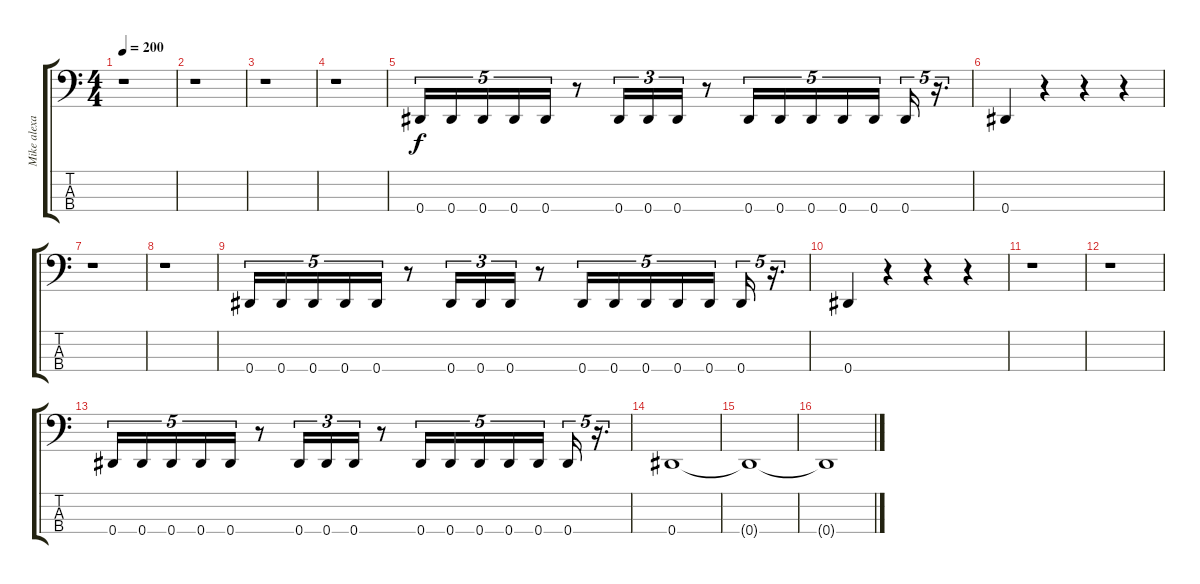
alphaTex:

\track ("Mike alexander" "Mike alexa") {instrument distortionguitar}
\staff {score tabs}
\tuning (Gb2 Db2 Ab1 Eb1) {hide}
\ts (4 4)
\tempo 200
\clef f4
\ks c
r.1{dy f instrument distortionguitar} |
r.1 |
r.1 |
r.1 |
0.4.16{tu (5 4)} 0.4.16{tu (5 4)} 0.4.16{tu (5 4)} 0.4.16{tu (5 4)} 0.4.16{tu (5 4)} r.8 0.4.16{tu (3 2)} 0.4.16{tu (3 2)} 0.4.16{tu (3 2)} r.8 0.4.16{tu (5 4)} 0.4.16{tu (5 4)} 0.4.16{tu (5 4)} 0.4.16{tu (5 4)} 0.4.16{tu (5 4) beam splitsecondary} 0.4.16{tu (5 4)} r.16{d tu (5 4)} |
0.4.4 r.4 r.4 r.4 |
r.1 |
r.1 |
0.4.16{tu (5 4)} 0.4.16{tu (5 4)} 0.4.16{tu (5 4)} 0.4.16{tu (5 4)} 0.4.16{tu (5 4)} r.8 0.4.16{tu (3 2)} 0.4.16{tu (3 2)} 0.4.16{tu (3 2)} r.8 0.4.16{tu (5 4)} 0.4.16{tu (5 4)} 0.4.16{tu (5 4)} 0.4.16{tu (5 4)} 0.4.16{tu (5 4) beam splitsecondary} 0.4.16{tu (5 4)} r.16{d tu (5 4)} |
0.4.4 r.4 r.4 r.4 |
r.1 |
r.1 |
0.4.16{tu (5 4)} 0.4.16{tu (5 4)} 0.4.16{tu (5 4)} 0.4.16{tu (5 4)} 0.4.16{tu (5 4)} r.8 0.4.16{tu (3 2)} 0.4.16{tu (3 2)} 0.4.16{tu (3 2)} r.8 0.4.16{tu (5 4)} 0.4.16{tu (5 4)} 0.4.16{tu (5 4)} 0.4.16{tu (5 4)} 0.4.16{tu (5 4) beam splitsecondary} 0.4.16{tu (5 4)} r.16{d tu (5 4)} |
0.4.1 |
0.4{t}.1 |
0.4{t}.1
